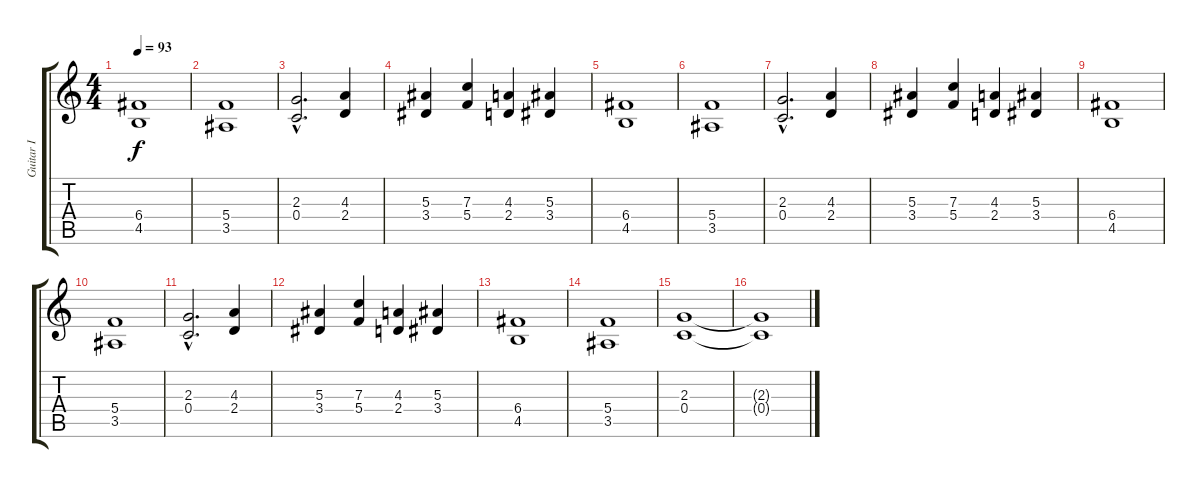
\track ("Guitar I" "Guitar I") {instrument distortionguitar}
\staff {score tabs}
\tuning (D4 A3 F3 C3 G2 D2) {hide}
\ts (4 4)
\tempo 93
\clef g2
\ks c
(6.4 4.5).1{dy f} |
(5.4 3.5).1 |
(2.3{hac} 0.4{hac}).2{d} (4.3 2.4).4 |
(5.3 3.4).4 (7.3 5.4).4 (4.3 2.4).4 (5.3 3.4).4 |
(6.4 4.5).1 |
(5.4 3.5).1 |
(2.3{hac} 0.4{hac}).2{d} (4.3 2.4).4 |
(5.3 3.4).4 (7.3 5.4).4 (4.3 2.4).4 (5.3 3.4).4 |
(6.4 4.5).1 |
(5.4 3.5).1 |
(2.3{hac} 0.4{hac}).2{d} (4.3 2.4).4 |
(5.3 3.4).4 (7.3 5.4).4 (4.3 2.4).4 (5.3 3.4).4 |
(6.4 4.5).1 |
(5.4 3.5).1 |
(2.3 0.4).1{balance 0} |
(2.3{t} 0.4{t}).1
